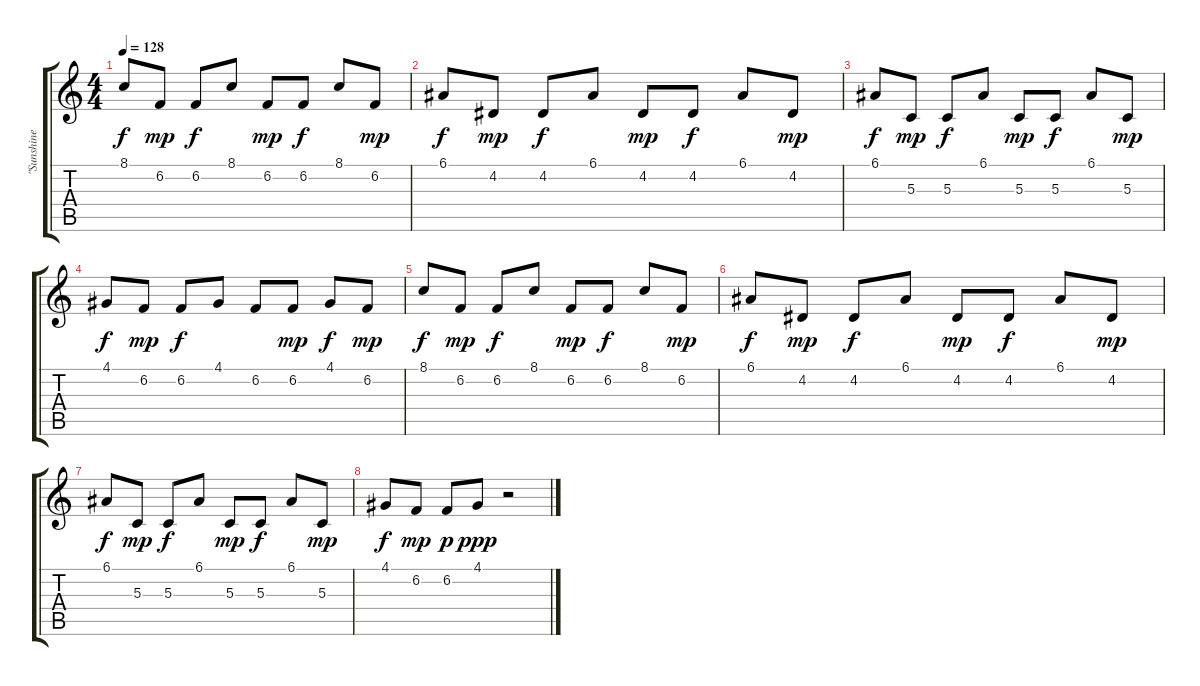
\track ("\"Sunshine in the raine\"" "\"Sunshine ") {instrument fx1rain}
\staff {score tabs}
\tuning (E4 B3 G3 D3 A2 E2) {hide}
\ts (4 4)
\tempo 128
\clef g2
\ks c
8.1.8{dy f} 6.2.8{dy mp} 6.2.8{dy f} 8.1.8 6.2.8{dy mp} 6.2.8{dy f} 8.1.8 6.2.8{dy mp} |
6.1.8{dy f} 4.2.8{dy mp} 4.2.8{dy f} 6.1.8 4.2.8{dy mp} 4.2.8{dy f} 6.1.8 4.2.8{dy mp} |
6.1.8{dy f} 5.3.8{dy mp} 5.3.8{dy f} 6.1.8 5.3.8{dy mp} 5.3.8{dy f} 6.1.8 5.3.8{dy mp} |
4.1.8{dy f} 6.2.8{dy mp} 6.2.8{dy f} 4.1.8 6.2.8 6.2.8{dy mp} 4.1.8{dy f} 6.2.8{dy mp} |
8.1.8{dy f} 6.2.8{dy mp} 6.2.8{dy f} 8.1.8 6.2.8{dy mp} 6.2.8{dy f} 8.1.8 6.2.8{dy mp} |
6.1.8{dy f} 4.2.8{dy mp} 4.2.8{dy f} 6.1.8 4.2.8{dy mp} 4.2.8{dy f} 6.1.8 4.2.8{dy mp} |
6.1.8{dy f} 5.3.8{dy mp} 5.3.8{dy f} 6.1.8 5.3.8{dy mp} 5.3.8{dy f} 6.1.8 5.3.8{dy mp} |
4.1.8{dy f} 6.2.8{dy mp} 6.2.8{dy p} 4.1.8{dy ppp} r.2
